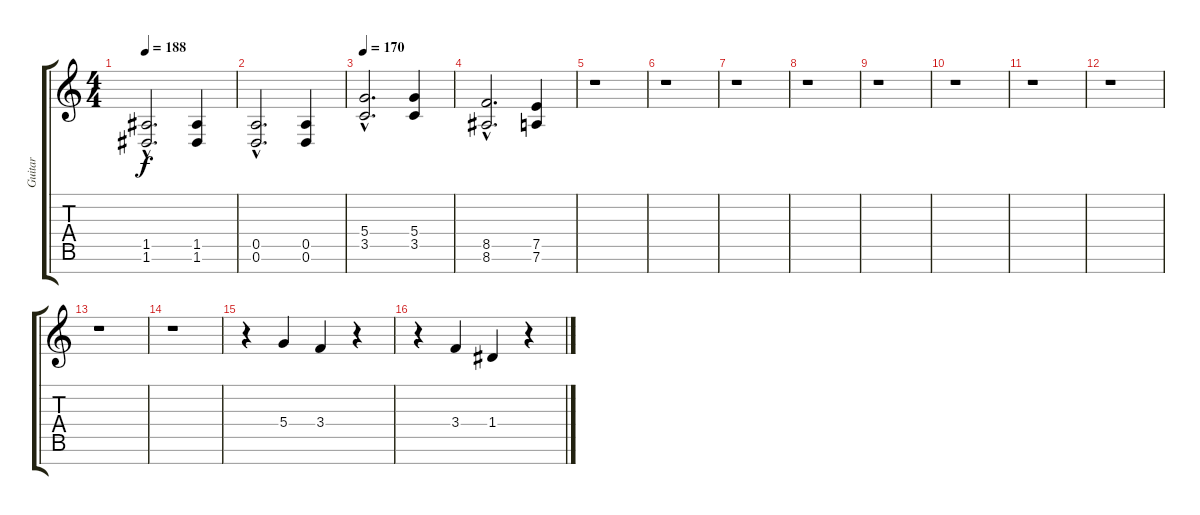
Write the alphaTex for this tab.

\track ("Guitar" "Guitar") {instrument distortionguitar}
\staff {score tabs}
\tuning (E4 B3 G3 D3 A2 D2 B1) {hide}
\ts (4 4)
\tempo 188
\clef g2
\ks c
(1.5{hac} 1.6{hac}).2{d dy f} (1.5 1.6).4 |
(0.5{hac} 0.6{hac}).2{d} (0.5 0.6).4 |
\tempo 170
(5.4{hac} 3.5{hac}).2{d} (5.4 3.5).4 |
(8.5{hac} 8.6{hac}).2{d} (7.5 7.6).4 |
r.1 |
r.1 |
r.1 |
r.1 |
r.1 |
r.1 |
r.1 |
r.1 |
r.1 |
r.1 |
r.4{instrument electricguitarjazz} 5.4.4 3.4.4 r.4 |
r.4 3.4.4 1.4.4 r.4
